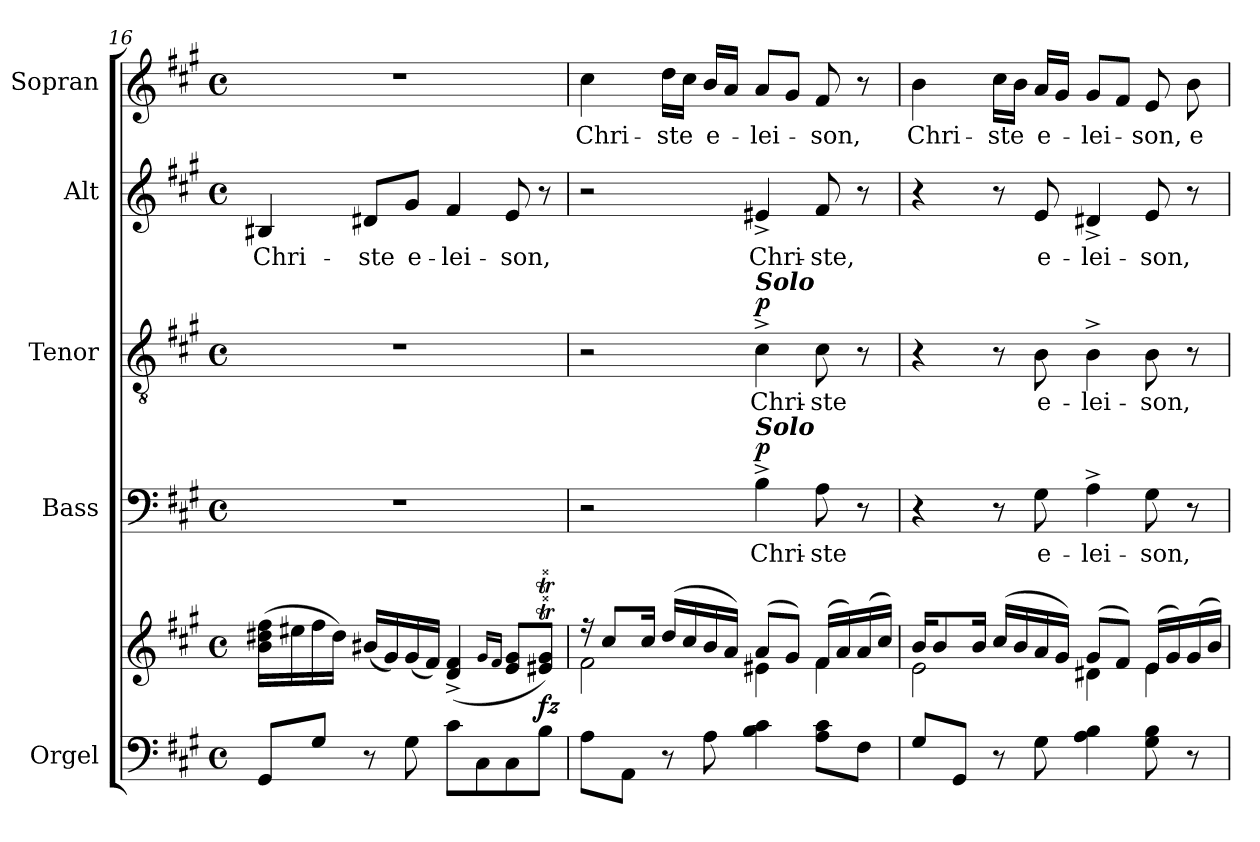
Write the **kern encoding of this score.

**kern	**kern	**dynam	**kern	**text	**dynam	**kern	**text	**dynam	**kern	**text	**kern	**text
*part5	*part5	*part5	*part4	*part4	*part4	*part3	*part3	*part3	*part2	*part2	*part1	*part1
*staff6	*staff5	*staff5/6	*staff4	*staff4	*staff4	*staff3	*staff3	*staff3	*staff2	*staff2	*staff1	*staff1
*I"Orgel	*	*	*I"Bass	*	*	*I"Tenor	*	*	*I"Alt	*	*I"Sopran	*
*I'Org.	*	*	*I'B.	*	*	*I'T.	*	*	*I'A.	*	*I'S.	*
*clefF4	*clefG2	*	*clefF4	*	*	*clefGv2	*	*	*clefG2	*	*clefG2	*
*k[f#c#g#]	*k[f#c#g#]	*	*k[f#c#g#]	*	*	*k[f#c#g#]	*	*	*k[f#c#g#]	*	*k[f#c#g#]	*
*A:	*A:	*	*A:	*	*	*A:	*	*	*A:	*	*A:	*
*M4/4	*M4/4	*	*M4/4	*	*	*M4/4	*	*	*M4/4	*	*M4/4	*
*met(c)	*met(c)	*	*met(c)	*	*	*met(c)	*	*	*met(c)	*	*met(c)	*
=16	=16	=16	=16	=16	=16	=16	=16	=16	=16	=16	=16	=16
!	!	!	!	!	!	!	!	!	!	!LO:LY:b	!	!
8GG#/L	(>16b\ 16dd#X\ 16ff#\LL	.	1r	.	.	1r	.	.	4B#X/	Chri-	1r	.
.	16ee#X\	.	.	.	.	.	.	.	.	.	.	.
8G#/J	16ff#\	.	.	.	.	.	.	.	.	.	.	.
.	16dd#\JJ)	.	.	.	.	.	.	.	.	.	.	.
!	!	!	!	!	!	!	!	!	!	!LO:LY:b	!	!
8r	(<16b#X/LL	.	.	.	.	.	.	.	8d#X/L	-ste	.	.
.	16g#/)	.	.	.	.	.	.	.	.	.	.	.
!	!	!	!	!	!	!	!	!	!	!LO:LY:b	!	!
8G#\	(<16g#/	.	.	.	.	.	.	.	8g#/J	e-	.	.
.	16f#/JJ)	.	.	.	.	.	.	.	.	.	.	.
!	!	!	!	!	!	!	!	!	!	!LO:LY:b	!	!
8c#\L	(<4d/^< 4f#/^<	.	.	.	.	.	.	.	4f#/	-lei-	.	.
8C#\	.	.	.	.	.	.	.	.	.	.	.	.
.	16qg#/LL	.	.	.	.	.	.	.	.	.	.	.
.	16qf#/JJ	.	.	.	.	.	.	.	.	.	.	.
!	!	!	!	!	!	!	!	!	!	!LO:LY:b	!	!
8C#\	8e/ 8g#/L	.	.	.	.	.	.	.	8e/	-son,	.	.
!	!	!LO:DY:b	!	!	!	!	!	!	!	!	!	!
8B\J	8e#X/T 8g#/TJ)	fz	.	.	.	.	.	.	8r	.	.	.
=17	=17	=17	=17	=17	=17	=17	=17	=17	=17	=17	=17	=17
*	*^	*	*	*	*	*	*	*	*	*	*	*
!	!	!	!	!	!	!	!	!	!	!	!	!	!LO:LY:b
8A\L	16ree	2f#\	.	2r	.	.	2r	.	.	2r	.	4cc#\	Chri-
.	8cc#/L	.	.	.	.	.	.	.	.	.	.	.	.
8AA\J	.	.	.	.	.	.	.	.	.	.	.	.	.
.	16cc#/Jk	.	.	.	.	.	.	.	.	.	.	.	.
!	!	!	!	!	!	!	!	!	!	!	!	!	!LO:LY:b
8r	(>16dd/LL	.	.	.	.	.	.	.	.	.	.	16dd\LL	-ste
.	16cc#/	.	.	.	.	.	.	.	.	.	.	16cc#\JJ	.
!	!	!	!	!	!	!	!	!	!	!	!	!	!LO:LY:b
8A\	16b/	.	.	.	.	.	.	.	.	.	.	16b/LL	e-
.	16a/JJ)	.	.	.	.	.	.	.	.	.	.	16a/JJ	.
!	!	!	!	!	!	!	!LO:TX:a:Bi:t=Solo	!	!	!	!	!	!
!	!	!	!	!LO:TX:a:Bi:t=Solo	!	!	!	!	!	!	!	!	!
!	!	!	!	!	!LO:LY:b	!LO:DY:a	!	!LO:LY:b	!LO:DY:a	!	!LO:LY:b	!	!LO:LY:b
4B\ 4c#\	(>8a/L	4e#X\	.	4B^>\	Chri-	p	4c#^>\	Chri-	p	4e#X^>/	Chri-	8a/L	-lei-
.	8g#/J)	.	.	.	.	.	.	.	.	.	.	8g#/J	.
!	!	!	!	!	!LO:LY:b	!	!	!LO:LY:b	!	!	!LO:LY:b	!	!LO:LY:b
8A\ 8c#\L	(>16f#/LL	4f#\	.	8A\	-ste	.	8c#\	-ste	.	8f#/	-ste,	8f#/	-son,
.	16a/)	.	.	.	.	.	.	.	.	.	.	.	.
8F#\J	(>16a/	.	.	8r	.	.	8r	.	.	8r	.	8r	.
.	16cc#/JJ)	.	.	.	.	.	.	.	.	.	.	.	.
!!LO:PB:g=z
=18	=18	=18	=18	=18	=18	=18	=18	=18	=18	=18	=18	=18	=18
!	!	!	!	!	!	!	!	!	!	!	!	!	!LO:LY:b
8G#/L	16b/KL	2e\	.	4r	.	.	4r	.	.	4r	.	4b\	Chri-
.	8b/	.	.	.	.	.	.	.	.	.	.	.	.
8GG#/J	.	.	.	.	.	.	.	.	.	.	.	.	.
.	16b/Jk	.	.	.	.	.	.	.	.	.	.	.	.
!	!	!	!	!	!	!	!	!	!	!	!	!	!LO:LY:b
8r	(>16cc#/LL	.	.	8r	.	.	8r	.	.	8r	.	16cc#\LL	-ste
.	16b/	.	.	.	.	.	.	.	.	.	.	16b\JJ	.
!	!	!	!	!	!LO:LY:b	!	!	!LO:LY:b	!	!	!LO:LY:b	!	!LO:LY:b
8G#\	16a/	.	.	8G#\	e-	.	8B\	e-	.	8e/	e-	16a/LL	e-
.	16g#/JJ)	.	.	.	.	.	.	.	.	.	.	16g#/JJ	.
!	!	!	!	!	!LO:LY:b	!	!	!LO:LY:b	!	!	!LO:LY:b	!	!LO:LY:b
4A\ 4B\	(>8g#/L	4d#X\	.	4A^>\	-lei-	.	4B^>\	-lei-	.	4d#X^>/	-lei-	8g#/L	-lei-
.	8f#/J)	.	.	.	.	.	.	.	.	.	.	8f#/J	.
!	!	!	!	!	!LO:LY:b	!	!	!LO:LY:b	!	!	!LO:LY:b	!	!LO:LY:b
8G#\ 8B\	(>16e/LL	4e\	.	8G#\	-son,	.	8B\	-son,	.	8e/	-son,	8e/	-son,
.	16g#/)	.	.	.	.	.	.	.	.	.	.	.	.
!	!	!	!	!	!	!	!	!	!	!	!	!	!LO:LY:b
8r	(>16g#/	.	.	8r	.	.	8r	.	.	8r	.	8b\	e-
.	16b/JJ)	.	.	.	.	.	.	.	.	.	.	.	.
*	*v	*v	*	*	*	*	*	*	*	*	*	*	*
=	=	=	=	=	=	=	=	=	=	=	=	=
*-	*-	*-	*-	*-	*-	*-	*-	*-	*-	*-	*-	*-
